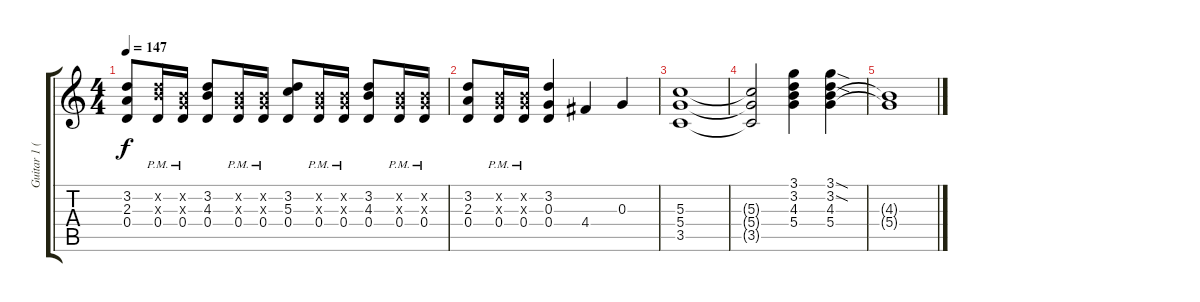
\track ("Guitar 1 (rhythm)" "Guitar 1 (") {instrument distortionguitar}
\staff {score tabs}
\tuning (E4 B3 G3 D3 A2 E2) {hide}
\ts (4 4)
\tempo 147
\clef g2
\ks c
(3.2 2.3 0.4).8{dy f} (3.2{x} 4.3{x} 0.4{pm}).16 (0.2{x} 0.3{x} 0.4{pm}).16 (3.2 4.3 0.4).8 (0.2{x} 0.3{x} 0.4{pm}).16 (0.2{x} 0.3{x} 0.4{pm}).16 (3.2 5.3 0.4).8 (0.2{x} 0.3{x} 0.4{pm}).16 (0.2{x} 0.3{x} 0.4{pm}).16 (3.2 4.3 0.4).8 (0.2{x} 0.3{x} 0.4{pm}).16 (0.2{x} 0.3{x} 0.4{pm}).16 |
(3.2 2.3 0.4).8 (0.2{x} 0.3{x} 0.4{pm}).16 (0.2{x} 0.3{x} 0.4{pm}).16 (3.2 0.3 0.4).4 4.4.4 0.3.4 |
(5.3 5.4 3.5).1 |
(5.3{t} 5.4{t} 3.5{t}).2 (3.1 3.2 4.3 5.4).4 (3.1{sod} 3.2{sod} 4.3 5.4).4 |
(4.3{t} 5.4{t}).1
